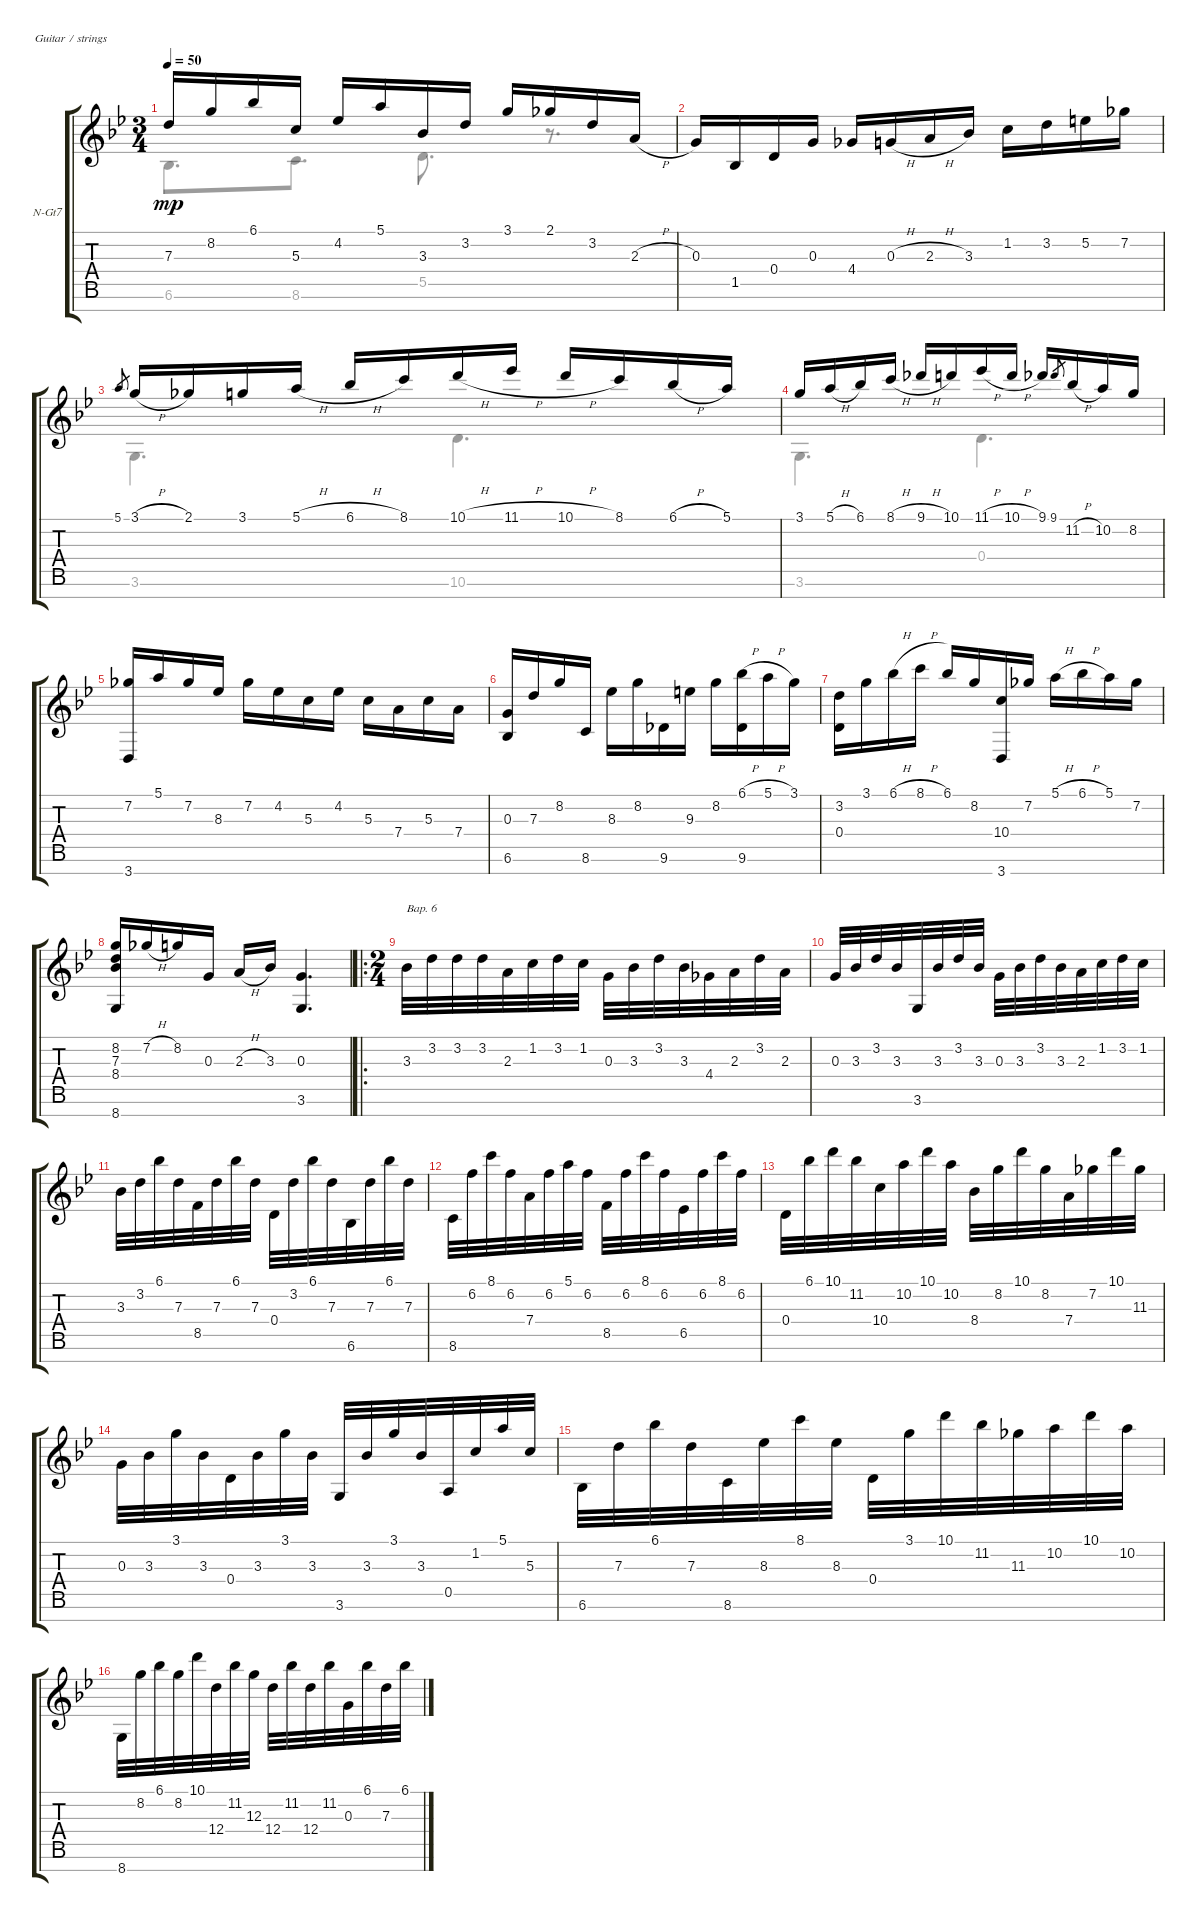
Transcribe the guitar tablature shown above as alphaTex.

\defaultSystemsLayout 4
\bracketExtendMode groupsimilarinstruments
\firstSystemTrackNameOrientation horizontal
\otherSystemsTrackNameOrientation horizontal
\track ("Nylon Guitar" "N-Gt7") {instrument acousticguitarnylon}
\staff {score tabs}
\tuning (E4 B3 G3 D3 A2 E2 B1)
\voice
\ts (3 4)
\tempo 50
\clef g2
\ks bb
7.3.16{dy mp} 8.2.16 6.1.16 5.3.16 4.2.16 5.1.16 3.3.16 3.2.16 3.1.16 2.1.16 3.2.16 2.3{h}.16 |
0.3.16 1.5.16 0.4.16 0.3.16 4.4.16 0.3{h}.16 2.3{h}.16 3.3.16 1.2.16 3.2.16 5.2.16 7.2.16 |
5.1.8{gr} 3.1{h}.16 2.1.16 3.1.16 5.1{h}.16 6.1{h}.16 8.1.16 10.1{h}.16 11.1{h}.16 10.1{h}.16 8.1.16 6.1{h}.16 5.1.16 |
3.1.16 5.1{h}.16 6.1.16 8.1{h}.16 9.1{h}.16 10.1.16 11.1{h}.16 10.1{h}.16 9.1.16 9.1.8{gr} 11.2{h}.16 10.2.16 8.2.16 |
(7.2 3.7).16 5.1.16 7.2.16 8.3.16 7.2.16 4.2.16 5.3.16 4.2.16 5.3.16 7.4.16 5.3.16 7.4.16 |
(0.3 6.6).16 7.3.16 8.2.16 8.6.16 8.3.16 8.2.16 9.6.16 9.3.16 8.2.16 (6.1{h} 9.6).16 5.1{h}.16 3.1.16 |
(0.4 3.2).16 3.1.16 6.1{h}.16 8.1{h}.16 6.1.16 8.2.16 (10.4 3.7).16 7.2.16 5.1{h}.16 6.1{h}.16 5.1.16 7.2.16 |
(8.2 7.3 8.4 8.7).16 7.2{h}.16 8.2.16 0.3.16 2.3{h}.16 3.3.16 (0.3 3.6).4{d} |
\ro
\ts (2 4)
3.3.32{txt "Вар. 6"} 3.2.32 3.2.32 3.2.32 2.3.32 1.2.32 3.2.32 1.2.32 0.3.32 3.3.32 3.2.32 3.3.32 4.4.32 2.3.32 3.2.32 2.3.32 |
0.3.32 3.3.32 3.2.32 3.3.32 3.6.32 3.3.32 3.2.32 3.3.32 0.3.32 3.3.32 3.2.32 3.3.32 2.3.32 1.2.32 3.2.32 1.2.32 |
3.3.32 3.2.32 6.1.32 7.3.32 8.5.32 7.3.32 6.1.32 7.3.32 0.4.32 3.2.32 6.1.32 7.3.32 6.6.32 7.3.32 6.1.32 7.3.32 |
8.6.32 6.2.32 8.1.32 6.2.32 7.4.32 6.2.32 5.1.32 6.2.32 8.5.32 6.2.32 8.1.32 6.2.32 6.5.32 6.2.32 8.1.32 6.2.32 |
0.4.32 6.1.32 10.1.32 11.2.32 10.4.32 10.2.32 10.1.32 10.2.32 8.4.32 8.2.32 10.1.32 8.2.32 7.4.32 7.2.32 10.1.32 11.3.32 |
0.3.32 3.3.32 3.1.32 3.3.32 0.4.32 3.3.32 3.1.32 3.3.32 3.6.32 3.3.32 3.1.32 3.3.32 0.5.32 1.2.32 5.1.32 5.3.32 |
6.6.32 7.3.32 6.1.32 7.3.32 8.6.32 8.3.32 8.1.32 8.3.32 0.4.32 3.1.32 10.1.32 11.2.32 11.3.32 10.2.32 10.1.32 10.2.32 |
8.7.32 8.2.32 6.1.32 8.2.32 10.1.32 12.4.32 11.2.32 12.3.32 12.4.32 11.2.32 12.4.32 11.2.32 0.3.32 6.1.32 7.3.32 6.1.32
\voice
\clef g2
\ottava regular
\simile none
\ks bb
6.6.8{d dy mp} 8.6.8{d} 5.5.8{d} r.8{d} |
|
3.6.4{d} 10.6.4{d} |
3.6.4{d} 0.4.4{d} |
|
|
|
|
|
|
|
|
|
|
|
